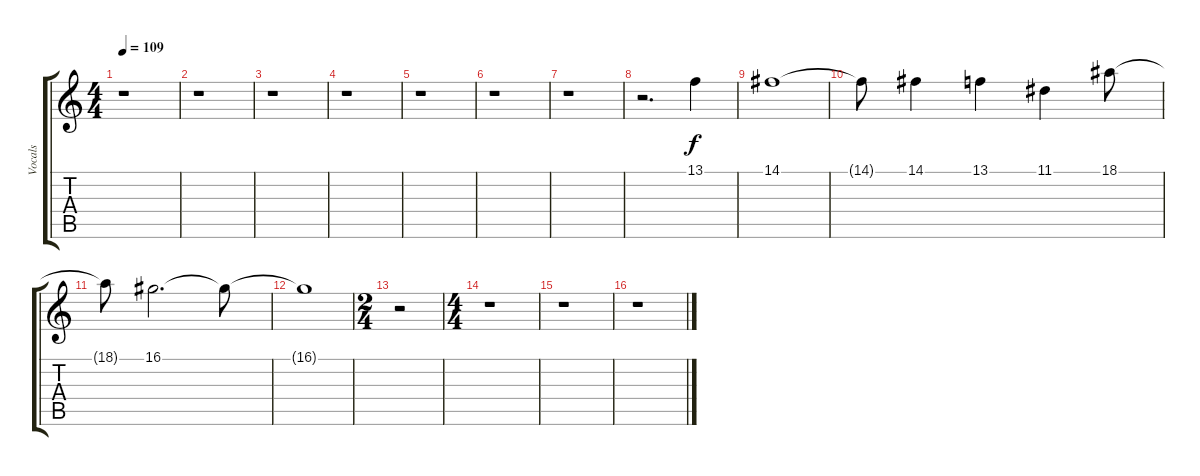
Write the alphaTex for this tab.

\track ("Vocals" "Vocals") {instrument lead8bassandlead}
\staff {score tabs}
\tuning (E4 B3 G3 D3 A2 E2) {hide}
\ts (4 4)
\tempo 109
\clef g2
\ks c
r.1{dy f} |
r.1 |
r.1 |
r.1 |
r.1 |
r.1 |
r.1 |
r.2{d} 13.1.4 |
14.1.1 |
14.1{t}.8 14.1.4 13.1.4 11.1.4 18.1.8 |
18.1{t}.8 16.1.2{d} 16.1{t}.8 |
16.1{t}.1 |
\ts (2 4)
r.2 |
\ts (4 4)
r.1 |
r.1 |
r.1
